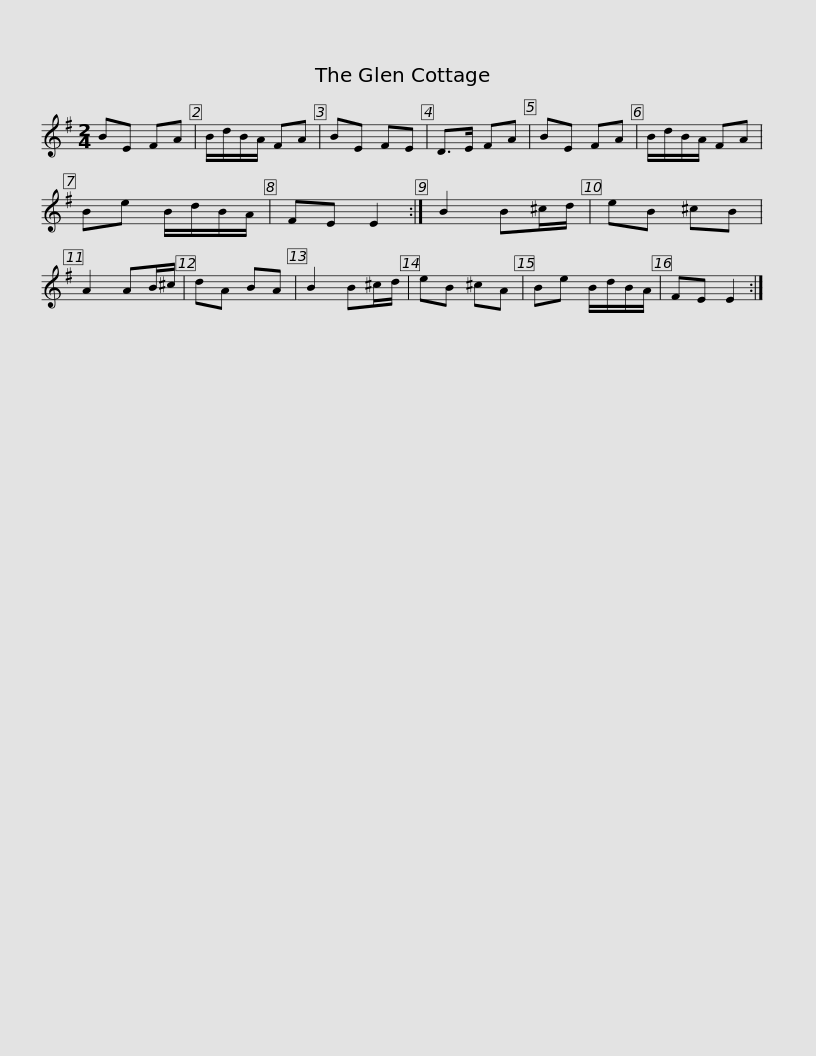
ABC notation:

X:1
L:1/8
M:2/4
I:linebreak $
K:Emin
V:1 treble
V:1
 BE FA | B/d/B/A/ FA | BE FE | D>E FA | BE FA | %5
 B/d/B/A/ FA | Be B/d/B/A/ | FE E2 :| B2 B^c/d/ |$ eB ^cB | %10
 A2 AB/^c/ | dA BA | B2 B^c/d/ | eB ^cA | Be B/d/B/A/ | %15
 FE E2 :| %16
